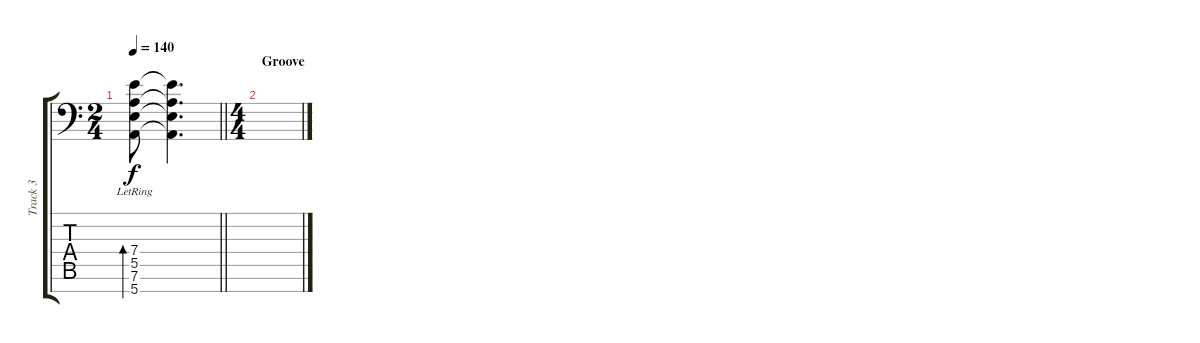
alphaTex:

\track ("Track 3" "Track 3") {instrument acousticguitarsteel}
\staff {score tabs}
\tuning (B3 G3 D3 A2 E2 A1 E1) {hide}
\ts (2 4)
\tempo 140
\clef f4
\barLineRight lightlight
\ks c
(7.4 5.5{lr} 7.6{lr} 5.7{lr}).8{bd 60 dy f} (7.4{t} 5.5{t} 7.6{t} 5.7{t}).4{d} |
\ts (4 4)
\section ("" "Groove")
